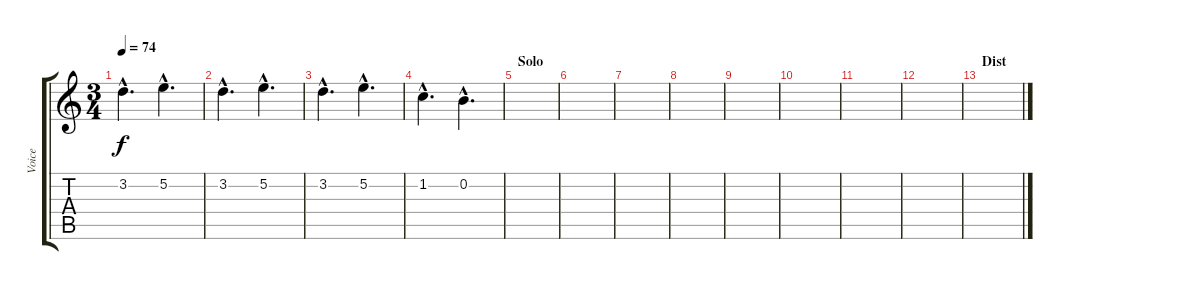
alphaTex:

\track ("Voice" "Voice") {instrument contrabass}
\staff {score tabs}
\tuning (E4 B3 G3 D3 A2 E2) {hide}
\ts (3 4)
\tempo 74
\clef g2
\ks c
3.2{hac}.4{d dy f} 5.2{hac}.4{d} |
3.2{hac}.4{d} 5.2{hac}.4{d} |
3.2{hac}.4{d} 5.2{hac}.4{d} |
1.2{hac}.4{d} 0.2{hac}.4{d} |
\section ("" "Solo")
|
|
|
|
|
|
|
|
\section ("" "Dist")
